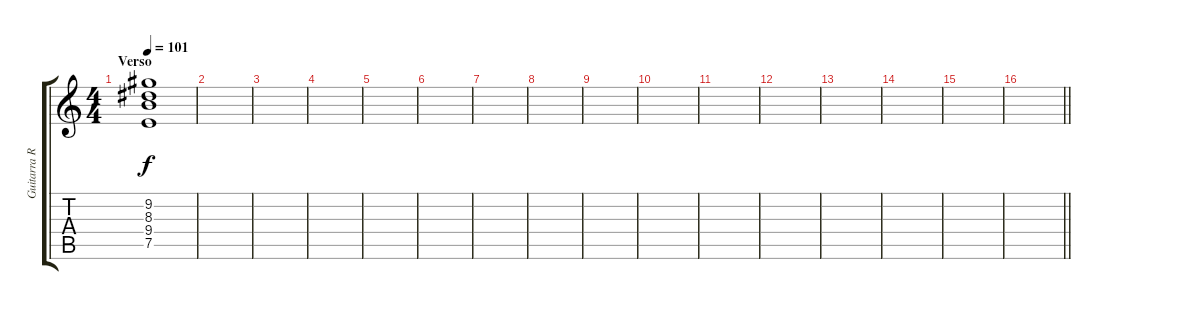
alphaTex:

\track ("Guitarra RSE" "Guitarra R") {instrument electricguitarjazz}
\staff {score tabs}
\tuning (E4 B3 G3 D3 A2 E2) {hide}
\ts (4 4)
\section ("" "Verso")
\tempo 101
\clef g2
\ks c
(9.2{t} 8.3{t} 9.4{t} 7.5{t}).1{dy f} |
|
|
|
|
|
|
|
|
|
|
|
|
|
|
\barLineRight lightlight
